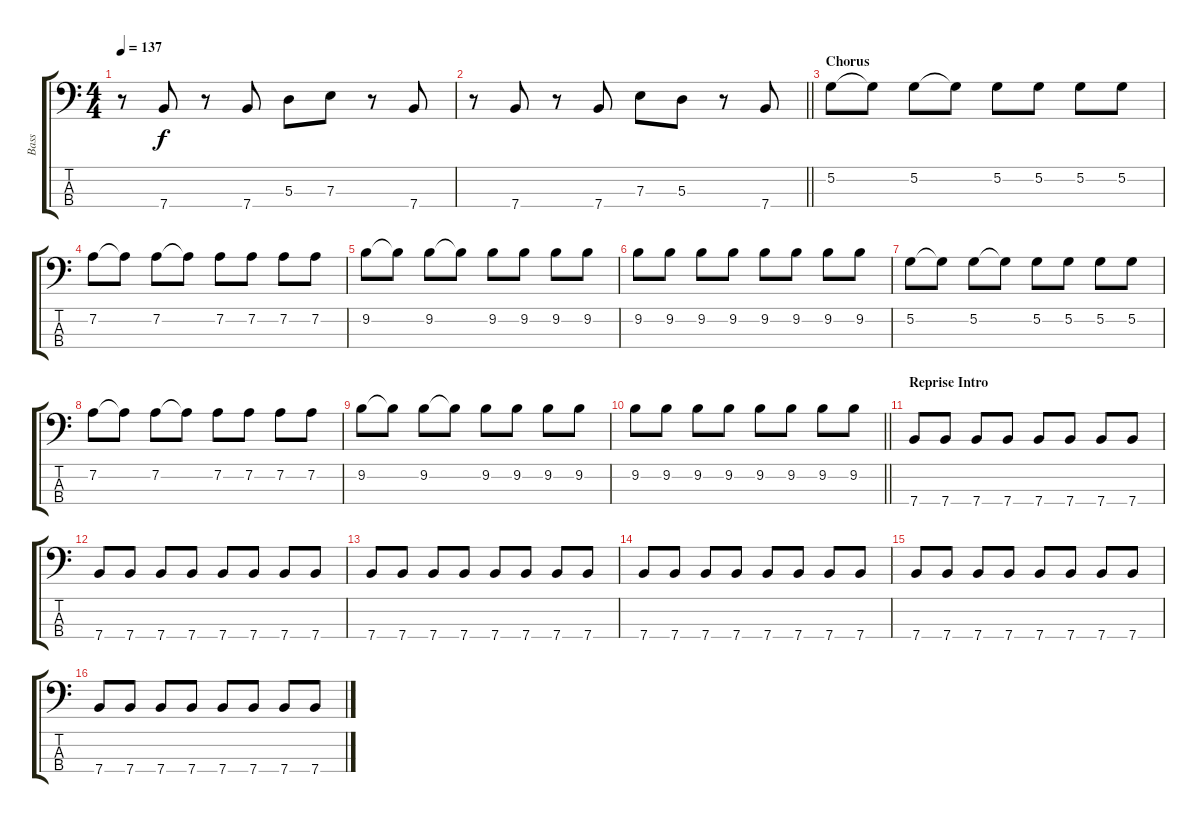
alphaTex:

\track ("Bass" "Bass") {instrument electricbassfinger}
\staff {score tabs}
\tuning (G2 D2 A1 E1) {hide}
\ts (4 4)
\tempo 137
\clef f4
\ks c
r.8{dy f} 7.4.8 r.8 7.4.8 5.3.8 7.3.8 r.8 7.4.8 |
\barLineRight lightlight
r.8 7.4.8 r.8 7.4.8 7.3.8 5.3.8 r.8 7.4.8 |
\section ("" "Chorus")
5.2.8 5.2{t}.8 5.2.8 5.2{t}.8 5.2.8 5.2.8 5.2.8 5.2.8 |
7.2.8 7.2{t}.8 7.2.8 7.2{t}.8 7.2.8 7.2.8 7.2.8 7.2.8 |
9.2.8 9.2{t}.8 9.2.8 9.2{t}.8 9.2.8 9.2.8 9.2.8 9.2.8 |
9.2.8 9.2.8 9.2.8 9.2.8 9.2.8 9.2.8 9.2.8 9.2.8 |
5.2.8 5.2{t}.8 5.2.8 5.2{t}.8 5.2.8 5.2.8 5.2.8 5.2.8 |
7.2.8 7.2{t}.8 7.2.8 7.2{t}.8 7.2.8 7.2.8 7.2.8 7.2.8 |
9.2.8 9.2{t}.8 9.2.8 9.2{t}.8 9.2.8 9.2.8 9.2.8 9.2.8 |
\barLineRight lightlight
9.2.8 9.2.8 9.2.8 9.2.8 9.2.8 9.2.8 9.2.8 9.2.8 |
\section ("" "Reprise Intro")
7.4.8 7.4.8 7.4.8 7.4.8 7.4.8 7.4.8 7.4.8 7.4.8 |
7.4.8 7.4.8 7.4.8 7.4.8 7.4.8 7.4.8 7.4.8 7.4.8 |
7.4.8 7.4.8 7.4.8 7.4.8 7.4.8 7.4.8 7.4.8 7.4.8 |
7.4.8 7.4.8 7.4.8 7.4.8 7.4.8 7.4.8 7.4.8 7.4.8 |
7.4.8 7.4.8 7.4.8 7.4.8 7.4.8 7.4.8 7.4.8 7.4.8 |
7.4.8 7.4.8 7.4.8 7.4.8 7.4.8 7.4.8 7.4.8 7.4.8
